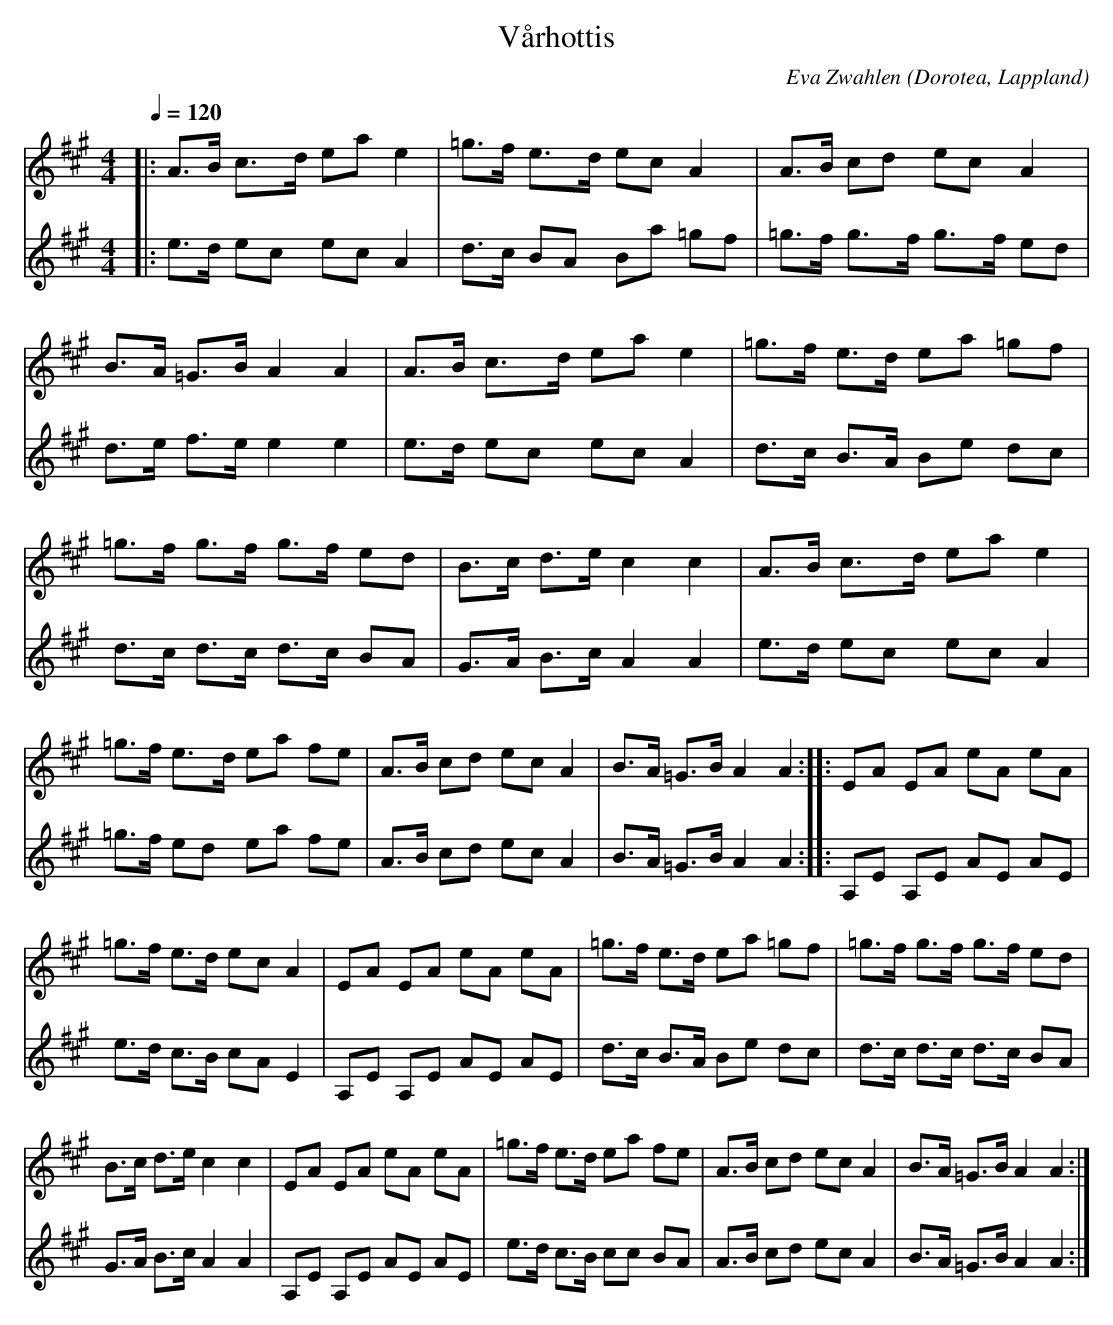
X:1
T:Vårhottis
O:Dorotea, Lappland
C:Eva Zwahlen
M:4/4
L:1/16
Q:1/4=120
K:A
V:1
|: A3B c3d1 e2a2 e4 | =g3f e3d1 e2c2 A4 | A3B c2d2 e2c2 A4 |B3A =G3B A4 A4  | A3B c3d e2a2 e4 |=g3f e3d e2a2 =g2f2 | =g3f g3f g3f e2d2 |B3c d3e c4 c4  |  A3B c3d1 e2a2 e4 |=g3f e3d e2a2 f2e2 | A3B c2d2 e2c2 A4 |B3A =G3B A4 A4:||:E2A2 E2A2 e2A2 e2A2 |=g3f e3d e2c2 A4 |E2A2 E2A2 e2A2 e2A2 |=g3f e3d e2a2 =g2f2 | =g3f g3f g3f e2d2 |B3c d3e c4 c4  |E2A2 E2A2 e2A2 e2A2 |=g3f e3d e2a2 f2e2 |  A3B c2d2 e2c2 A4 |B3A =G3B A4 A4:|
V:2
|:  e3d e2c2  e2c2 A4 | d3c B2A2 B2a2 =g2f2 | =g3f g3f g3f e2d2 |d3e f3e e4 e4  |e3d e2c2 e2c2 A4 |d3c B3A B2e2 d2c2 | d3c d3c d3c B2A2 | G3A B3c A4 A4 |  e3d e2c2  e2c2 A4 |=g3f e2d2 e2a2 f2e2 |A3B c2d2 e2c2 A4  |B3A =G3B A4 A4 :||:A,2E2 A,2E2 A2E2 A2E2 | e3d c3B c2A2 E4 |A,2E2 A,2E2 A2E2 A2E2 |d3c B3A B2e2 d2c2 | d3c d3c d3c B2A2 | G3A B3c A4 A4 | A,2E2 A,2E2 A2E2 A2E2 | e3d c3B c2c2 B2A2 | A3B c2d2 e2c2 A4 |B3A =G3B A4 A4:|
